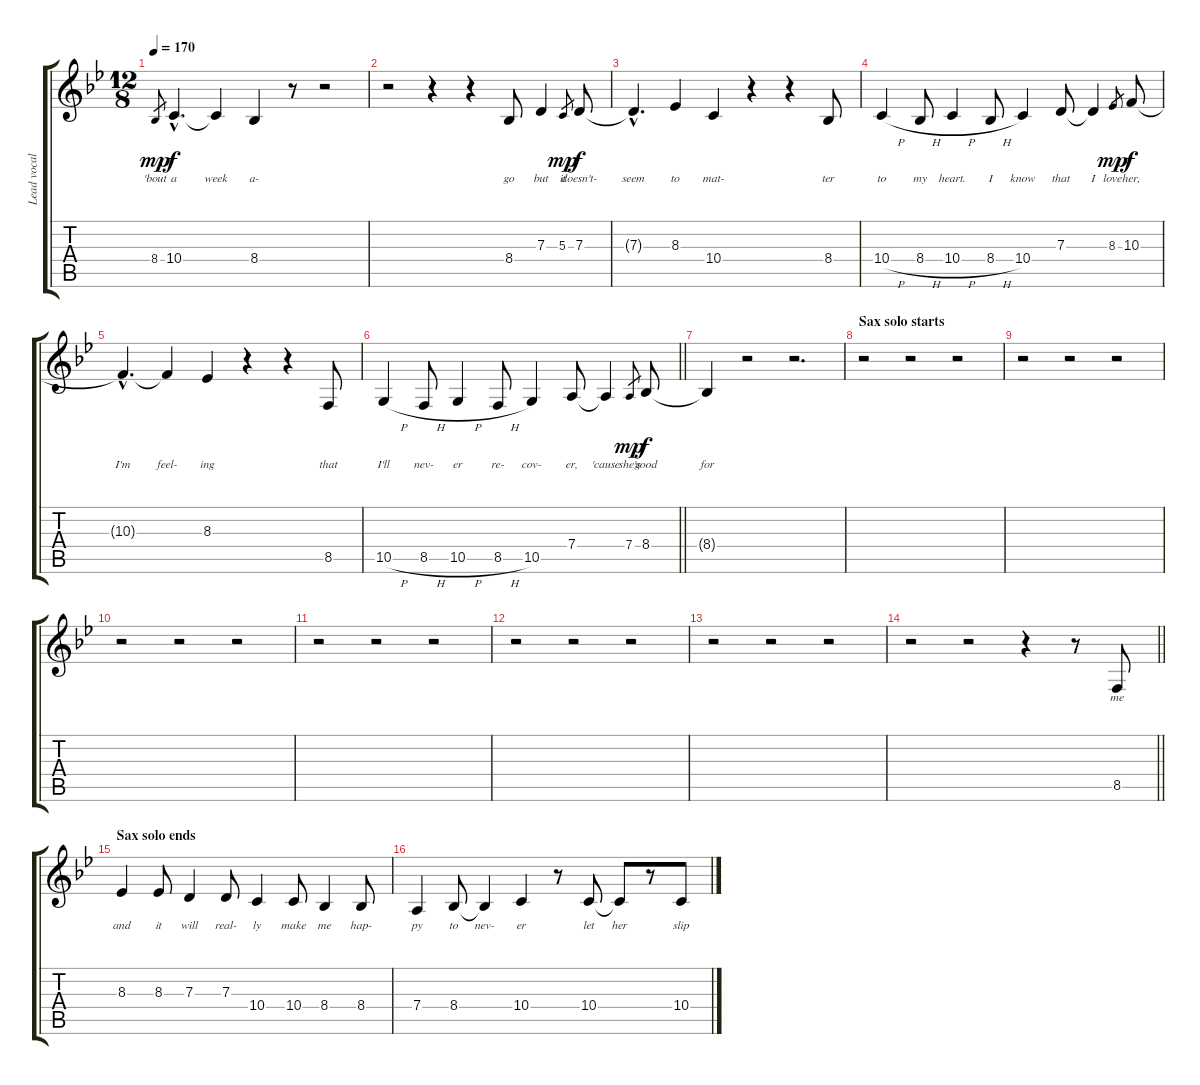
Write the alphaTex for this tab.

\track ("Lead vocal" "Lead vocal") {instrument acousticgrandpiano}
\staff {score tabs}
\tuning (E4 B3 G3 D3 A2 E2) {hide}
\ts (12 8)
\tempo 170
\clef g2
\ks bb
8.4.8{lyrics (0 "'bout") lyrics (1 "") lyrics (2 "") lyrics (3 "") lyrics (4 "") gr dy mp} 10.4{hac}.4{d lyrics (0 "a") lyrics (1 "") lyrics (2 "") lyrics (3 "") lyrics (4 "") dy f} 10.4{t}.4{lyrics (0 "week") lyrics (1 "") lyrics (2 "") lyrics (3 "") lyrics (4 "")} 8.4.4{lyrics (0 "a-") lyrics (1 "") lyrics (2 "") lyrics (3 "") lyrics (4 "")} r.8 r.2 |
r.2 r.4 r.4 8.4.8{lyrics (0 "go") lyrics (1 "") lyrics (2 "") lyrics (3 "") lyrics (4 "")} 7.3.4{lyrics (0 "but") lyrics (1 "") lyrics (2 "") lyrics (3 "") lyrics (4 "")} 5.3.8{lyrics (0 "it") lyrics (1 "") lyrics (2 "") lyrics (3 "") lyrics (4 "") gr dy mp} 7.3.8{lyrics (0 "doesn't-") lyrics (1 "") lyrics (2 "") lyrics (3 "") lyrics (4 "") dy f} |
7.3{hac t}.4{d lyrics (0 "seem") lyrics (1 "") lyrics (2 "") lyrics (3 "") lyrics (4 "")} 8.3.4{lyrics (0 "to") lyrics (1 "") lyrics (2 "") lyrics (3 "") lyrics (4 "")} 10.4.4{lyrics (0 "mat-") lyrics (1 "") lyrics (2 "") lyrics (3 "") lyrics (4 "")} r.4 r.4 8.4.8{lyrics (0 "ter") lyrics (1 "") lyrics (2 "") lyrics (3 "") lyrics (4 "")} |
10.4{h}.4{lyrics (0 "to") lyrics (1 "") lyrics (2 "") lyrics (3 "") lyrics (4 "")} 8.4{h}.8{lyrics (0 "my") lyrics (1 "") lyrics (2 "") lyrics (3 "") lyrics (4 "")} 10.4{h}.4{lyrics (0 "heart.") lyrics (1 "") lyrics (2 "") lyrics (3 "") lyrics (4 "")} 8.4{h}.8{lyrics (0 "I") lyrics (1 "") lyrics (2 "") lyrics (3 "") lyrics (4 "")} 10.4.4{lyrics (0 "know") lyrics (1 "") lyrics (2 "") lyrics (3 "") lyrics (4 "")} 7.3.8{lyrics (0 "that") lyrics (1 "") lyrics (2 "") lyrics (3 "") lyrics (4 "")} 7.3{t}.4{lyrics (0 "I") lyrics (1 "") lyrics (2 "") lyrics (3 "") lyrics (4 "")} 8.3.8{lyrics (0 "love") lyrics (1 "") lyrics (2 "") lyrics (3 "") lyrics (4 "") gr dy mp} 10.3.8{lyrics (0 "her,") lyrics (1 "") lyrics (2 "") lyrics (3 "") lyrics (4 "") dy f} |
10.3{hac t}.4{d lyrics (0 "I'm") lyrics (1 "") lyrics (2 "") lyrics (3 "") lyrics (4 "")} 10.3{t}.4{lyrics (0 "feel-") lyrics (1 "") lyrics (2 "") lyrics (3 "") lyrics (4 "")} 8.3.4{lyrics (0 "ing") lyrics (1 "") lyrics (2 "") lyrics (3 "") lyrics (4 "")} r.4 r.4 8.5.8{lyrics (0 "that") lyrics (1 "") lyrics (2 "") lyrics (3 "") lyrics (4 "")} |
\barLineRight lightlight
10.5{h}.4{lyrics (0 "I'll") lyrics (1 "") lyrics (2 "") lyrics (3 "") lyrics (4 "")} 8.5{h}.8{lyrics (0 "nev-") lyrics (1 "") lyrics (2 "") lyrics (3 "") lyrics (4 "")} 10.5{h}.4{lyrics (0 "er") lyrics (1 "") lyrics (2 "") lyrics (3 "") lyrics (4 "")} 8.5{h}.8{lyrics (0 "re-") lyrics (1 "") lyrics (2 "") lyrics (3 "") lyrics (4 "")} 10.5.4{lyrics (0 "cov-") lyrics (1 "") lyrics (2 "") lyrics (3 "") lyrics (4 "")} 7.4.8{lyrics (0 "er,") lyrics (1 "") lyrics (2 "") lyrics (3 "") lyrics (4 "")} 7.4{t}.4{lyrics (0 "'cause") lyrics (1 "") lyrics (2 "") lyrics (3 "") lyrics (4 "")} 7.4.8{lyrics (0 "she's") lyrics (1 "") lyrics (2 "") lyrics (3 "") lyrics (4 "") gr dy mp} 8.4.8{lyrics (0 "good") lyrics (1 "") lyrics (2 "") lyrics (3 "") lyrics (4 "") dy f} |
8.4{t}.4{lyrics (0 "for") lyrics (1 "") lyrics (2 "") lyrics (3 "") lyrics (4 "")} r.2 r.2{d} |
\section ("" "Sax solo starts")
r.2 r.2 r.2 |
r.2 r.2 r.2 |
r.2 r.2 r.2 |
r.2 r.2 r.2 |
r.2 r.2 r.2 |
r.2 r.2 r.2 |
\barLineRight lightlight
r.2 r.2 r.4 r.8 8.5.8{lyrics (0 "me") lyrics (1 "") lyrics (2 "") lyrics (3 "") lyrics (4 "")} |
\section ("" "Sax solo ends")
8.3.4{lyrics (0 "and") lyrics (1 "") lyrics (2 "") lyrics (3 "") lyrics (4 "")} 8.3.8{lyrics (0 "it") lyrics (1 "") lyrics (2 "") lyrics (3 "") lyrics (4 "")} 7.3.4{lyrics (0 "will") lyrics (1 "") lyrics (2 "") lyrics (3 "") lyrics (4 "")} 7.3.8{lyrics (0 "real-") lyrics (1 "") lyrics (2 "") lyrics (3 "") lyrics (4 "")} 10.4.4{lyrics (0 "ly") lyrics (1 "") lyrics (2 "") lyrics (3 "") lyrics (4 "")} 10.4.8{lyrics (0 "make") lyrics (1 "") lyrics (2 "") lyrics (3 "") lyrics (4 "")} 8.4.4{lyrics (0 "me") lyrics (1 "") lyrics (2 "") lyrics (3 "") lyrics (4 "")} 8.4.8{lyrics (0 "hap-") lyrics (1 "") lyrics (2 "") lyrics (3 "") lyrics (4 "")} |
7.4.4{lyrics (0 "py") lyrics (1 "") lyrics (2 "") lyrics (3 "") lyrics (4 "")} 8.4.8{lyrics (0 "to") lyrics (1 "") lyrics (2 "") lyrics (3 "") lyrics (4 "")} 8.4{t}.4{lyrics (0 "nev-") lyrics (1 "") lyrics (2 "") lyrics (3 "") lyrics (4 "")} 10.4.4{lyrics (0 "er") lyrics (1 "") lyrics (2 "") lyrics (3 "") lyrics (4 "")} r.8 10.4.8{lyrics (0 "let") lyrics (1 "") lyrics (2 "") lyrics (3 "") lyrics (4 "")} 10.4{t}.8{lyrics (0 "her") lyrics (1 "") lyrics (2 "") lyrics (3 "") lyrics (4 "")} r.8 10.4.8{lyrics (0 "slip") lyrics (1 "") lyrics (2 "") lyrics (3 "") lyrics (4 "")}
